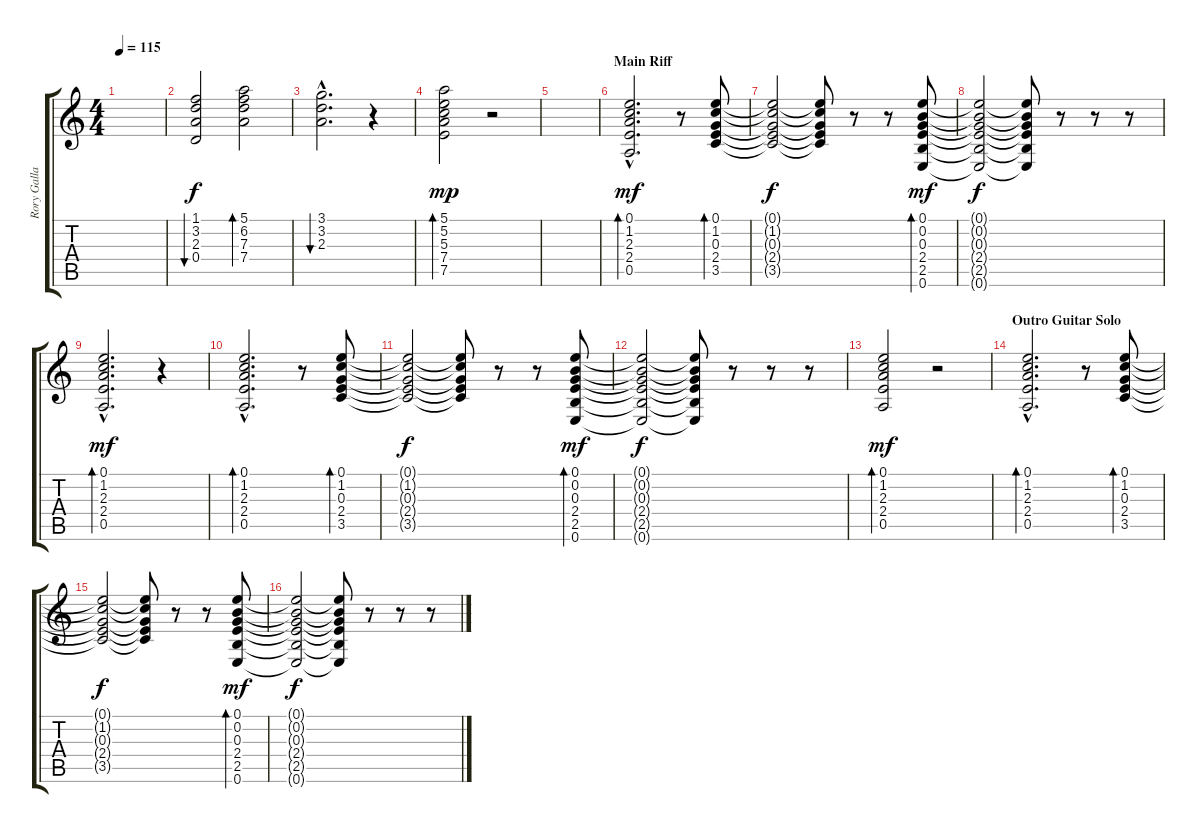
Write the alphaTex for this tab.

\track ("Rory Gallagher (Rhythm 3)" "Rory Galla") {instrument acousticguitarnylon}
\staff {score tabs}
\tuning (E4 B3 G3 D3 A2 E2) {hide}
\ts (4 4)
\tempo 115
\clef g2
\ks c
|
(1.1 3.2 2.3 0.4).2{bu 240 dy f} (5.1 6.2 7.3 7.4).2{bd 240} |
(3.1{hac} 3.2{hac} 2.3{hac}).2{d bu 240} r.4 |
(5.1 5.2 5.3 7.4 7.5).2{bd 120 dy mp} r.2 |
|
\section ("" "Main Riff")
(0.1{hac} 1.2{hac} 2.3{hac} 2.4{hac} 0.5{hac}).2{d bd 240 dy mf} r.8 (0.1 1.2 0.3 2.4 3.5).8{bd 240} |
(0.1{t} 1.2{t} 0.3{t} 2.4{t} 3.5{t}).2{dy f} (0.1{t} 1.2{t} 0.3{t} 2.4{t} 3.5{t}).8 r.8 r.8 (0.1 0.2 0.3 2.4 2.5 0.6).8{bd 240 dy mf} |
(0.1{t} 0.2{t} 0.3{t} 2.4{t} 2.5{t} 0.6{t}).2{dy f} (0.1{t} 0.2{t} 0.3{t} 2.4{t} 2.5{t} 0.6{t}).8 r.8 r.8 r.8 |
(0.1{hac} 1.2{hac} 2.3{hac} 2.4{hac} 0.5{hac}).2{d bd 240 dy mf} r.4 |
(0.1{hac} 1.2{hac} 2.3{hac} 2.4{hac} 0.5{hac}).2{d bd 240} r.8 (0.1 1.2 0.3 2.4 3.5).8{bd 240} |
(0.1{t} 1.2{t} 0.3{t} 2.4{t} 3.5{t}).2{dy f} (0.1{t} 1.2{t} 0.3{t} 2.4{t} 3.5{t}).8 r.8 r.8 (0.1 0.2 0.3 2.4 2.5 0.6).8{bd 240 dy mf} |
(0.1{t} 0.2{t} 0.3{t} 2.4{t} 2.5{t} 0.6{t}).2{dy f} (0.1{t} 0.2{t} 0.3{t} 2.4{t} 2.5{t} 0.6{t}).8 r.8 r.8 r.8 |
(0.1 1.2 2.3 2.4 0.5).2{bd 240 dy mf} r.2 |
\section ("" "Outro Guitar Solo")
(0.1{hac} 1.2{hac} 2.3{hac} 2.4{hac} 0.5{hac}).2{d bd 240} r.8 (0.1 1.2 0.3 2.4 3.5).8{bd 240} |
(0.1{t} 1.2{t} 0.3{t} 2.4{t} 3.5{t}).2{dy f} (0.1{t} 1.2{t} 0.3{t} 2.4{t} 3.5{t}).8 r.8 r.8 (0.1 0.2 0.3 2.4 2.5 0.6).8{bd 240 dy mf} |
(0.1{t} 0.2{t} 0.3{t} 2.4{t} 2.5{t} 0.6{t}).2{dy f} (0.1{t} 0.2{t} 0.3{t} 2.4{t} 2.5{t} 0.6{t}).8 r.8 r.8 r.8
